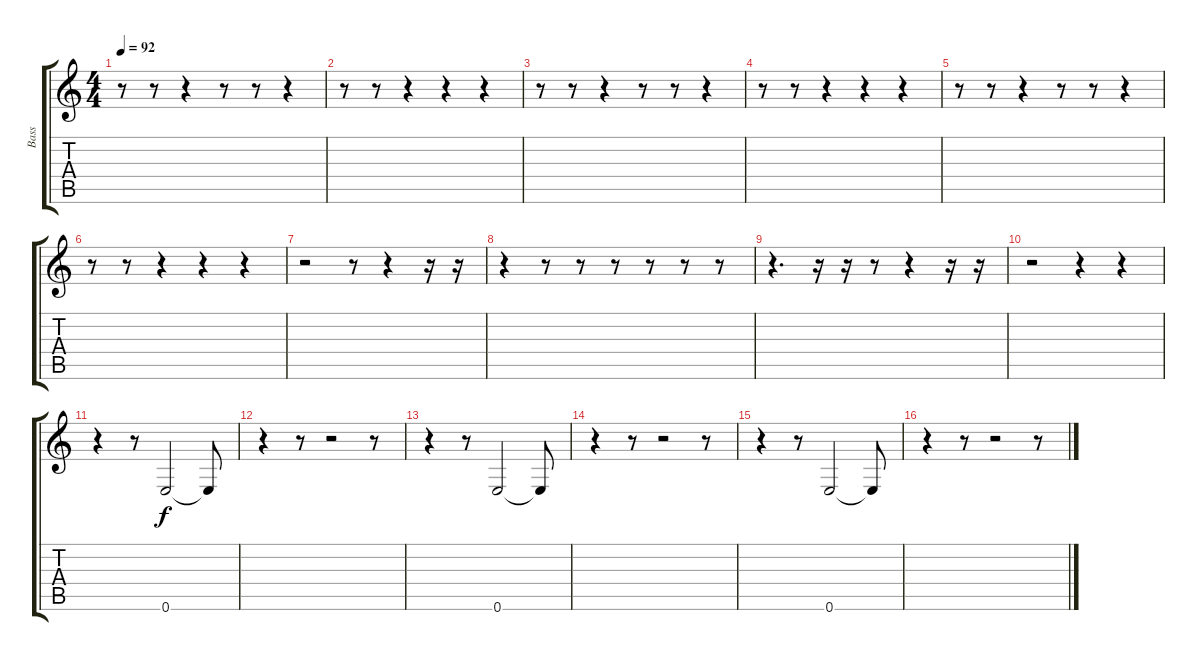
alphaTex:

\track ("Bass" "Bass") {instrument electricbassfinger}
\staff {score tabs}
\tuning (E4 B3 G3 D3 A2 E2) {hide}
\ts (4 4)
\tempo 92
\clef g2
\ks c
r.8{dy f} r.8 r.4 r.8 r.8 r.4 |
r.8 r.8 r.4 r.4 r.4 |
r.8 r.8 r.4 r.8 r.8 r.4 |
r.8 r.8 r.4 r.4 r.4 |
r.8 r.8 r.4 r.8 r.8 r.4 |
r.8 r.8 r.4 r.4 r.4 |
r.2 r.8 r.4 r.16 r.16 |
r.4 r.8 r.8 r.8 r.8 r.8 r.8 |
r.4{d} r.16 r.16 r.8 r.4 r.16 r.16 |
r.2 r.4 r.4 |
r.4 r.8 0.6.2 0.6{t}.8 |
r.4 r.8 r.2 r.8 |
r.4 r.8 0.6.2 0.6{t}.8 |
r.4 r.8 r.2 r.8 |
r.4 r.8 0.6.2 0.6{t}.8 |
r.4 r.8 r.2 r.8
